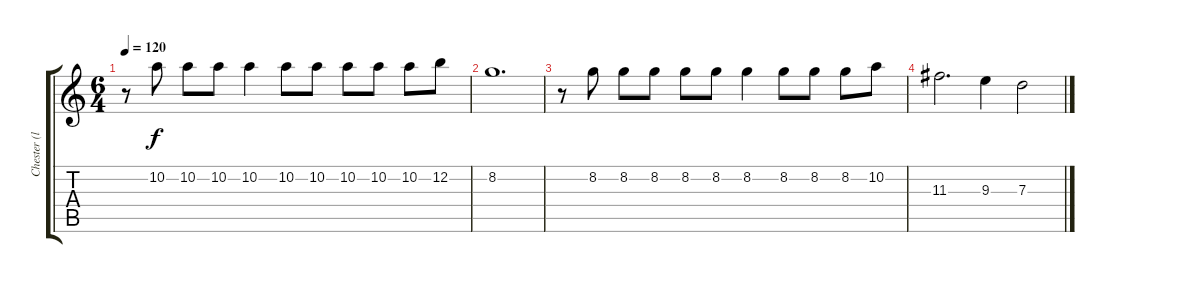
\track ("Chester (lead vocals)" "Chester (l") {instrument acousticguitarsteel}
\staff {score tabs}
\tuning (E4 B3 G3 D3 A2 E2) {hide}
\ts (6 4)
\tempo 120
\clef g2
\ks c
r.8{dy f volume 9} 10.2.8 10.2.8 10.2.8 10.2.4 10.2.8 10.2.8 10.2.8 10.2.8 10.2.8 12.2.8 |
8.2.1{d} |
r.8 8.2.8 8.2.8 8.2.8 8.2.8 8.2.8 8.2.4 8.2.8 8.2.8 8.2.8 10.2.8 |
11.3.2{d} 9.3.4 7.3.2
